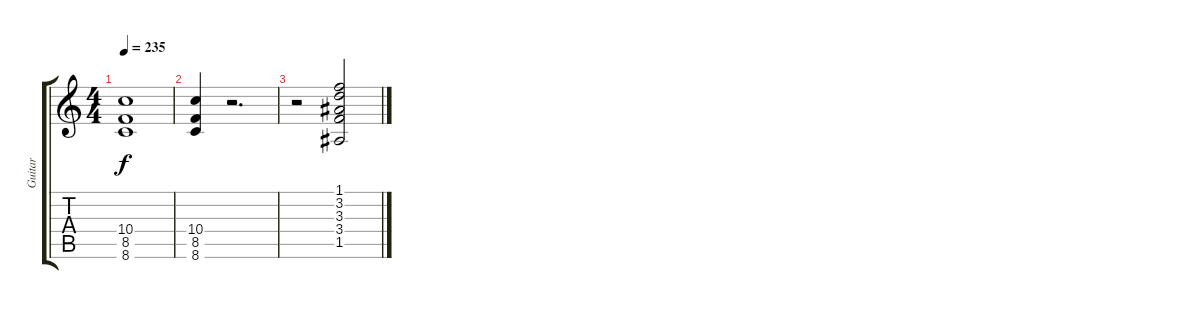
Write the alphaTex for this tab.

\track ("Guitar" "Guitar") {instrument electricguitarclean}
\staff {score tabs}
\tuning (E4 B3 G3 D3 A2 E2) {hide}
\ts (4 4)
\tempo 235
\clef g2
\ks c
(10.4 8.5 8.6).1{dy f} |
(10.4 8.5 8.6).4 r.2{d} |
r.2 (1.1 3.2 3.3 3.4 1.5).2
